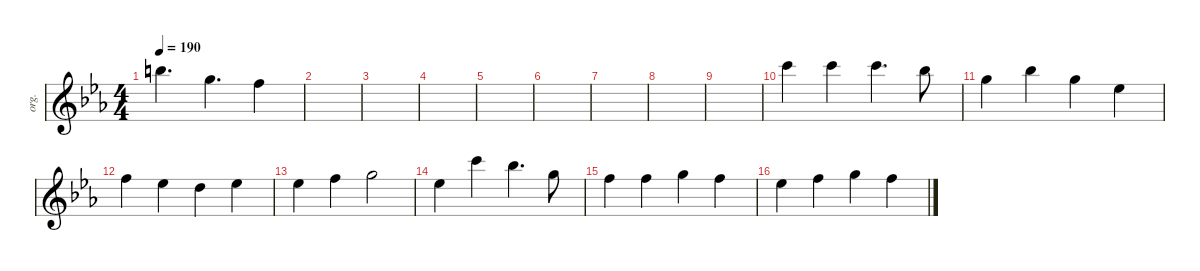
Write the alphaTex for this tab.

\defaultSystemsLayout 4
\hideDynamics
\bracketExtendMode nobrackets
\track ("OrganOrPiano" "org.") {instrument drawbarorgan}
\staff {score}
\tuning (E4 B3 G3 D3 A2 E2)
\ts (4 4)
\tempo 190
\clef g2
\ks cminor
19.1{acc forcenatural}.4{d dy mf beam Down} 15.1{acc forcenatural}.4{d beam Down} 13.1{acc forcenatural}.4{beam Down} |
|
|
|
|
|
|
|
|
20.1{acc forcenatural}.4{beam Down} 20.1{acc forcenatural}.4{beam Down} 20.1{acc forcenatural}.4{d beam Down} 18.1{acc b}.8{beam Down} |
15.1{acc forcenatural}.4{beam Down} 18.1{acc b}.4{beam Down} 15.1{acc forcenatural}.4{beam Down} 11.1{acc b}.4{beam Down} |
13.1{acc forcenatural}.4{beam Down} 11.1{acc b}.4{beam Down} 10.1{acc forcenatural}.4{beam Down} 11.1{acc b}.4{beam Down} |
11.1{acc b}.4{beam Down} 13.1{acc forcenatural}.4{beam Down} 15.1{acc forcenatural}.2{beam Down} |
11.1{acc b}.4{beam Down} 20.1{acc forcenatural}.4{beam Down} 18.1{acc b}.4{d beam Down} 15.1{acc forcenatural}.8{beam Down} |
13.1{acc forcenatural}.4{beam Down} 13.1{acc forcenatural}.4{beam Down} 15.1{acc forcenatural}.4{beam Down} 13.1{acc forcenatural}.4{beam Down} |
11.1{acc b}.4{beam Down} 13.1{acc forcenatural}.4{beam Down} 15.1{acc forcenatural}.4{beam Down} 13.1{acc forcenatural}.4{beam Down}
